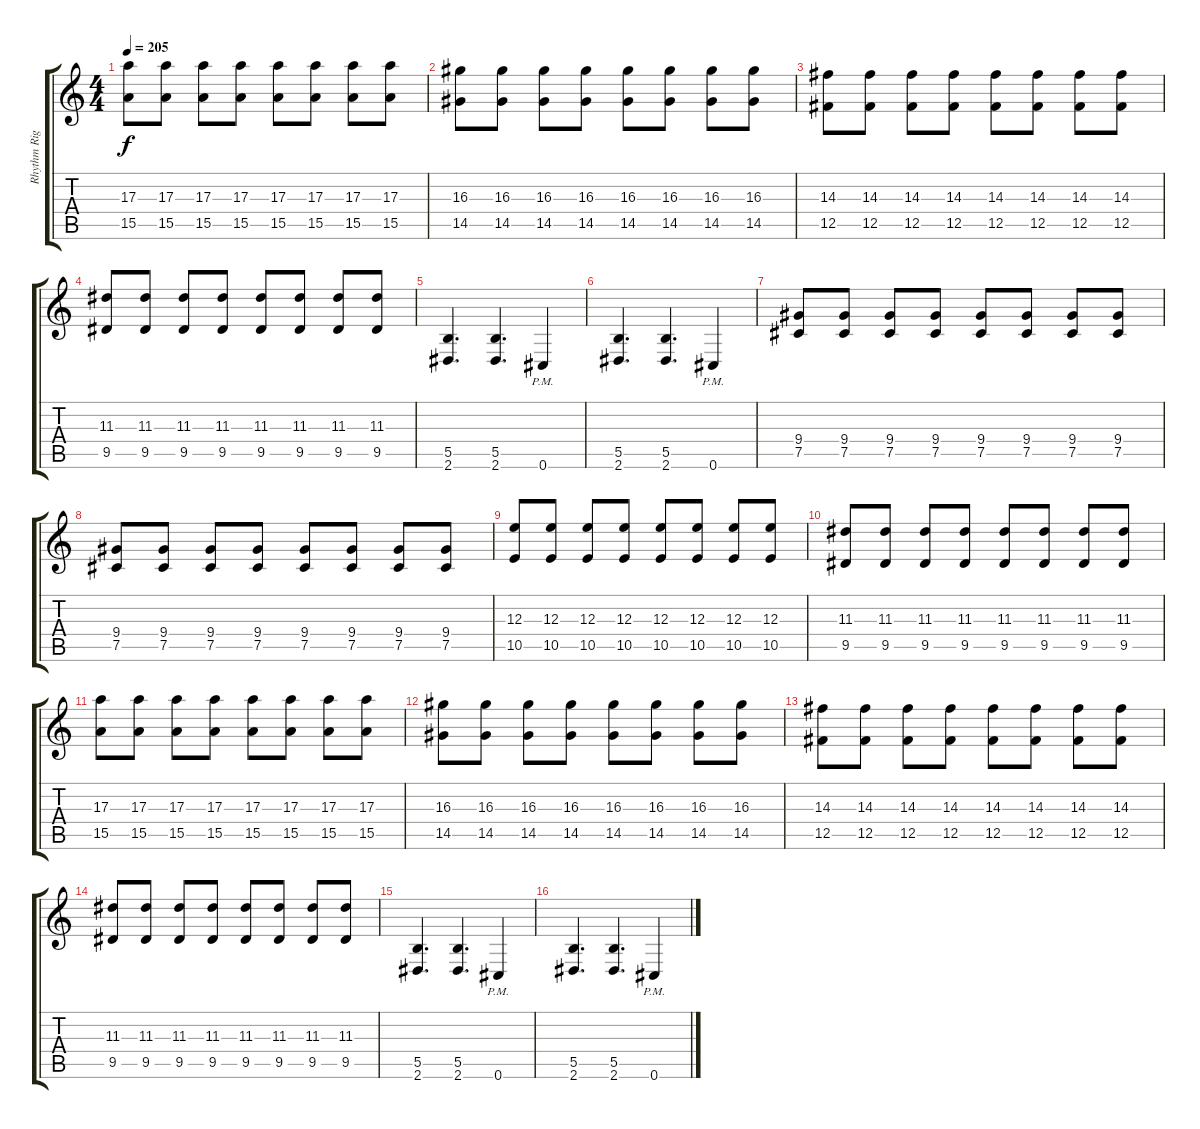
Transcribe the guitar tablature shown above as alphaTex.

\track ("Rhythm Right" "Rhythm Rig") {instrument distortionguitar}
\staff {score tabs}
\tuning (Db4 Ab3 E3 B2 Gb2 Db2) {hide}
\ts (4 4)
\tempo 205
\clef g2
\ks c
(17.3 15.5).8{dy f} (17.3 15.5).8 (17.3 15.5).8 (17.3 15.5).8 (17.3 15.5).8 (17.3 15.5).8 (17.3 15.5).8 (17.3 15.5).8 |
(16.3 14.5).8 (16.3 14.5).8 (16.3 14.5).8 (16.3 14.5).8 (16.3 14.5).8 (16.3 14.5).8 (16.3 14.5).8 (16.3 14.5).8 |
(14.3 12.5).8 (14.3 12.5).8 (14.3 12.5).8 (14.3 12.5).8 (14.3 12.5).8 (14.3 12.5).8 (14.3 12.5).8 (14.3 12.5).8 |
(11.3 9.5).8 (11.3 9.5).8 (11.3 9.5).8 (11.3 9.5).8 (11.3 9.5).8 (11.3 9.5).8 (11.3 9.5).8 (11.3 9.5).8 |
(5.5 2.6).4{d} (5.5 2.6).4{d} 0.6{pm}.4 |
(5.5 2.6).4{d} (5.5 2.6).4{d} 0.6{pm}.4 |
(9.4 7.5).8 (9.4 7.5).8 (9.4 7.5).8 (9.4 7.5).8 (9.4 7.5).8 (9.4 7.5).8 (9.4 7.5).8 (9.4 7.5).8 |
(9.4 7.5).8 (9.4 7.5).8 (9.4 7.5).8 (9.4 7.5).8 (9.4 7.5).8 (9.4 7.5).8 (9.4 7.5).8 (9.4 7.5).8 |
(12.3 10.5).8 (12.3 10.5).8 (12.3 10.5).8 (12.3 10.5).8 (12.3 10.5).8 (12.3 10.5).8 (12.3 10.5).8 (12.3 10.5).8 |
(11.3 9.5).8 (11.3 9.5).8 (11.3 9.5).8 (11.3 9.5).8 (11.3 9.5).8 (11.3 9.5).8 (11.3 9.5).8 (11.3 9.5).8 |
(17.3 15.5).8 (17.3 15.5).8 (17.3 15.5).8 (17.3 15.5).8 (17.3 15.5).8 (17.3 15.5).8 (17.3 15.5).8 (17.3 15.5).8 |
(16.3 14.5).8 (16.3 14.5).8 (16.3 14.5).8 (16.3 14.5).8 (16.3 14.5).8 (16.3 14.5).8 (16.3 14.5).8 (16.3 14.5).8 |
(14.3 12.5).8 (14.3 12.5).8 (14.3 12.5).8 (14.3 12.5).8 (14.3 12.5).8 (14.3 12.5).8 (14.3 12.5).8 (14.3 12.5).8 |
(11.3 9.5).8 (11.3 9.5).8 (11.3 9.5).8 (11.3 9.5).8 (11.3 9.5).8 (11.3 9.5).8 (11.3 9.5).8 (11.3 9.5).8 |
(5.5 2.6).4{d} (5.5 2.6).4{d} 0.6{pm}.4 |
(5.5 2.6).4{d} (5.5 2.6).4{d} 0.6{pm}.4
